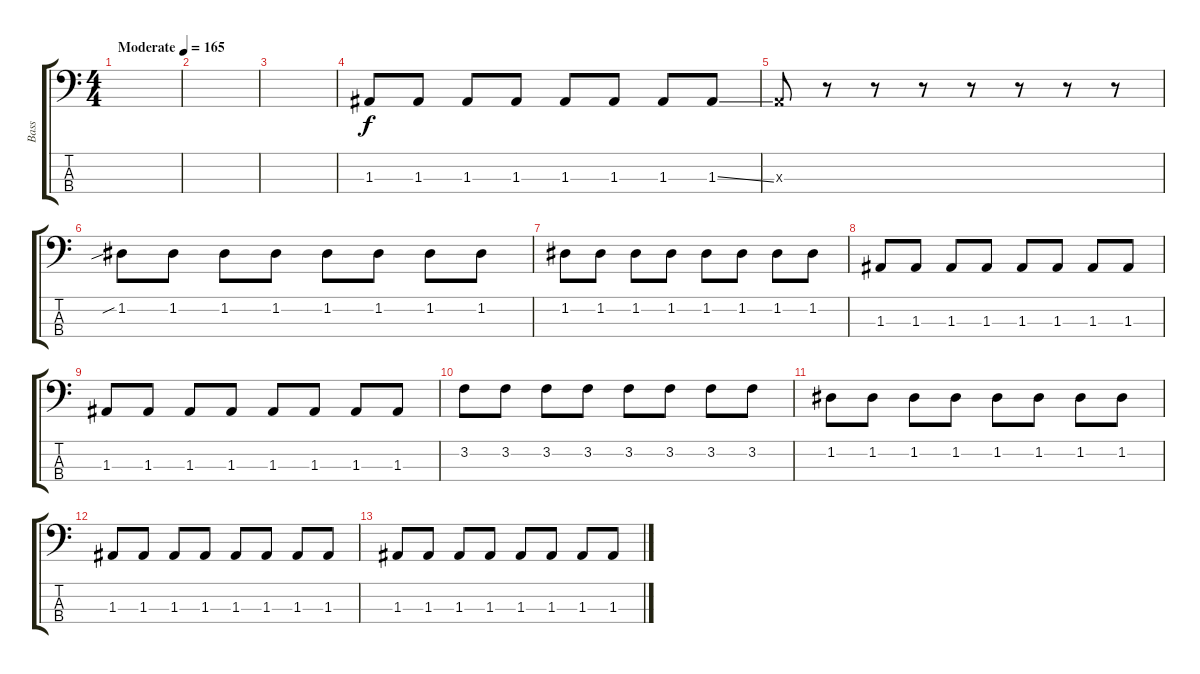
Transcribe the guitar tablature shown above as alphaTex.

\track ("Bass" "Bass") {instrument electricbassfinger}
\staff {score tabs}
\tuning (G2 D2 A1 E1) {hide}
\ts (4 4)
\tempo (165 "Moderate")
\clef f4
\ks c
|
|
|
1.3.8 1.3.8 1.3.8 1.3.8 1.3.8 1.3.8 1.3.8 1.3{ss}.8 |
0.3{x}.8 r.8 r.8 r.8 r.8 r.8 r.8 r.8 |
1.2{sib}.8 1.2.8 1.2.8 1.2.8 1.2.8 1.2.8 1.2.8 1.2.8 |
1.2.8 1.2.8 1.2.8 1.2.8 1.2.8 1.2.8 1.2.8 1.2.8 |
1.3.8 1.3.8 1.3.8 1.3.8 1.3.8 1.3.8 1.3.8 1.3.8 |
1.3.8 1.3.8 1.3.8 1.3.8 1.3.8 1.3.8 1.3.8 1.3.8 |
3.2.8 3.2.8 3.2.8 3.2.8 3.2.8 3.2.8 3.2.8 3.2.8 |
1.2.8 1.2.8 1.2.8 1.2.8 1.2.8 1.2.8 1.2.8 1.2.8 |
1.3.8 1.3.8 1.3.8 1.3.8 1.3.8 1.3.8 1.3.8 1.3.8 |
1.3.8 1.3.8 1.3.8 1.3.8 1.3.8 1.3.8 1.3.8 1.3.8
